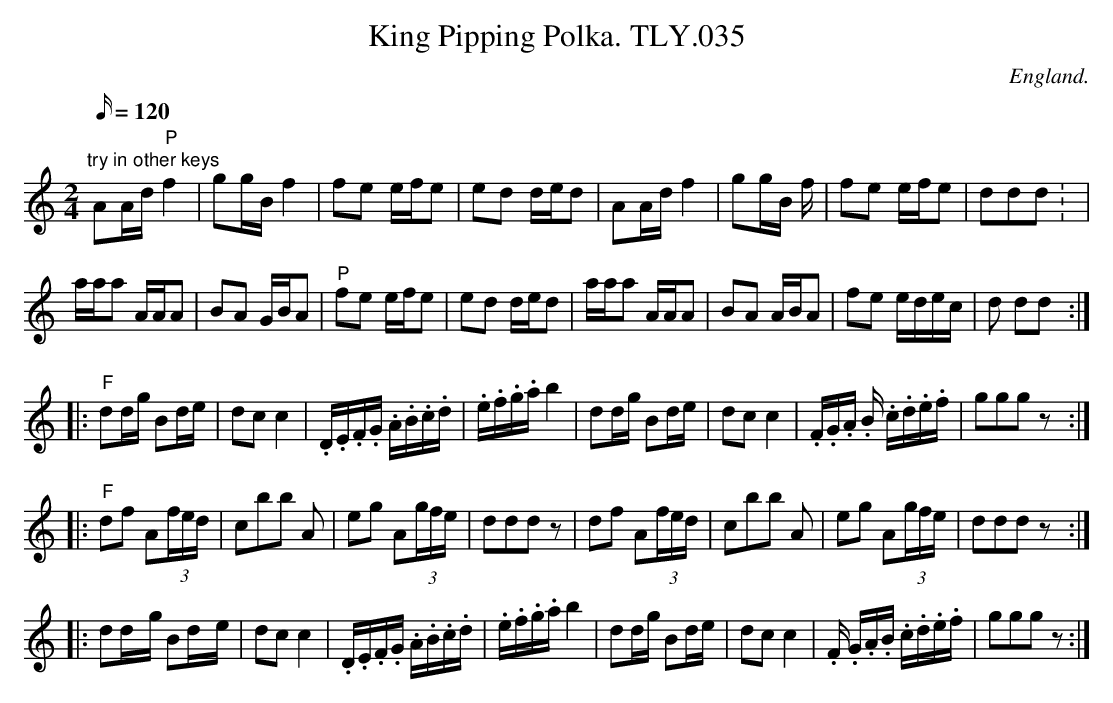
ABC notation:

X:1
T:King Pipping Polka. TLY.035
M:2/4
L:1/16
Q:120
O:England.
K:C
"try in other keys"A2Ad "P"f4|g2gB f4|f2e2 efe2|e2d2 ded2|A2Ad f4|g2gB f
4|f2e2 efe2|d2d2d2:
|!
aaa2 AAA2|B2A2 GBA2|"P"f2e2 efe2|e2d2 ded2|aaa2 AAA2|B2A2 ABA2|f2e2 edec
|d2
d2d2:|!
|:"F"d2dg B2de|d2c2 c4|.D.E.F.G .A.B.c.d|.e.f.g.a b4|d2dg B2de|d2c2 c4|.
F.G.A
.B .c.d.e.f|g2g2g2z2:|!
|:"F"d2f2 A2(3fed|c2b2b2 A2|e2g2 A2(3gfe|d2d2d2 z2|d2f2 A2(3fed|c2b2b2
A2|e2g2 A2(3gfe|d2d2d2 z2:|!
|:d2d-g B2d-e|d2c2 c4|.D.E.F.G .A.B.c.d|.e.f.g.a b4|d2dg B2de|d2c2 c4|.F
.G.A.B .c.d.e.f|g2g2g2 z2:|]
